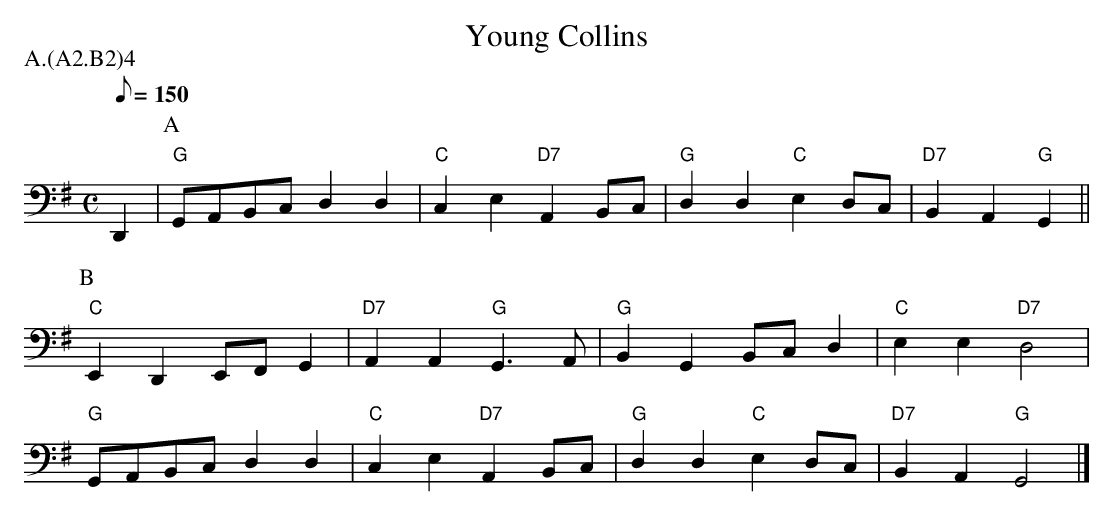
X:1
T: Young Collins
P: A.(A2.B2)4
M: C
K: G clef=bass middle=d
L: 1/8
Q: 150
D2 |\
P: A
"G" GABc d2 d2 | "C" c2 e2 "D7" A2 Bc | "G" d2 d2 "C" e2 dc |\
"D7" B2 A2 "G" G2 ||
P: B
"C" E2 D2 EF G2 | "D7" A2 A2 "G" G2>A2 | "G" B2 G2 Bc d2 |\
"C" e2 e2 "D7" d4 |
"G" GABc d2 d2 | "C" c2 e2 "D7" A2 Bc | "G" d2 d2 "C" e2 dc |\
"D7" B2 A2 "G" G4 |]
